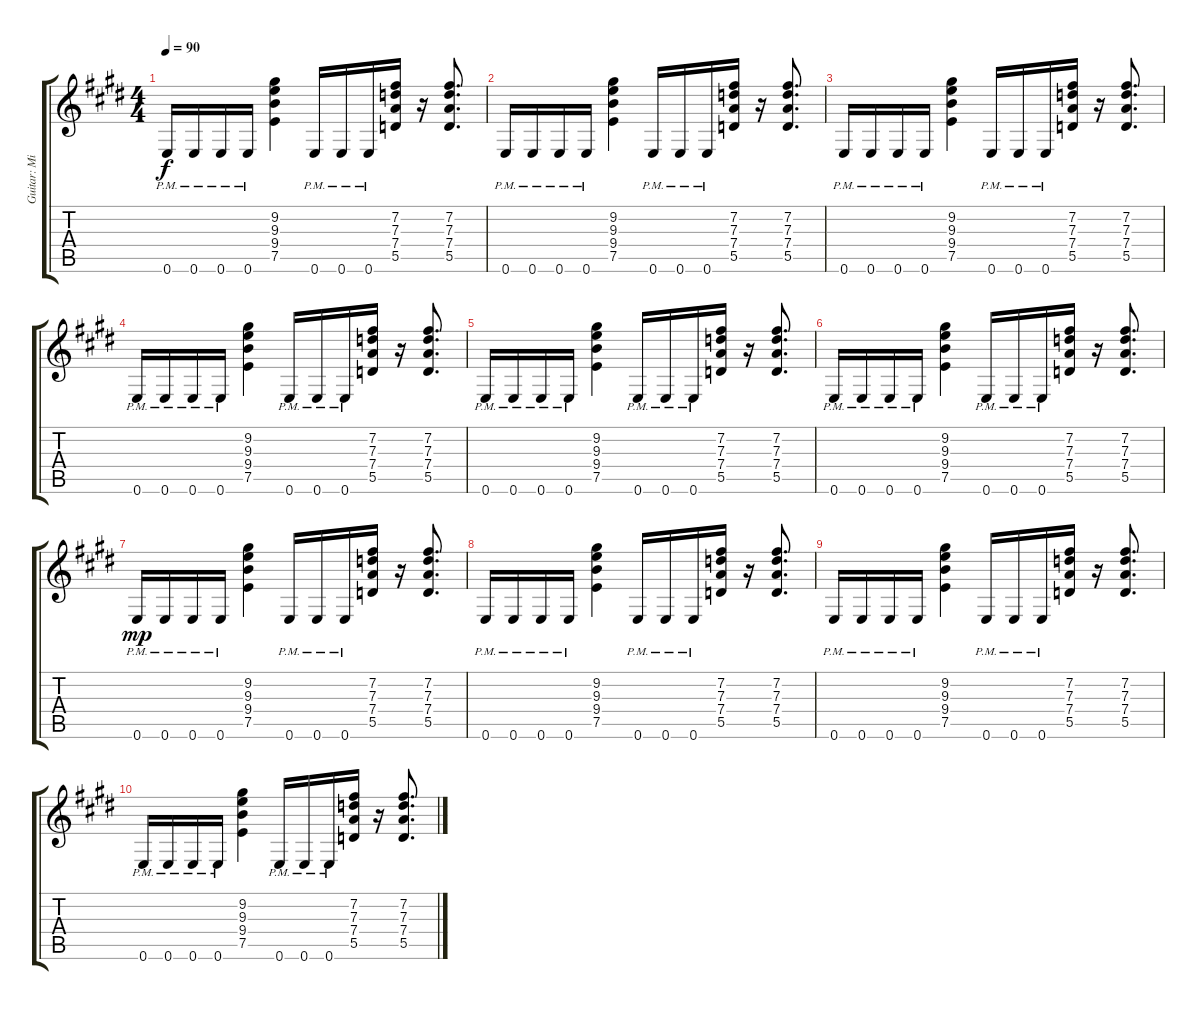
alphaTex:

\track ("Guitar: Michael" "Guitar: Mi") {instrument distortionguitar}
\staff {score tabs}
\tuning (E4 B3 G3 D3 A2 E2) {hide}
\ts (4 4)
\tempo 90
\clef g2
\ks e
0.6{pm}.16{dy f} 0.6{pm}.16 0.6{pm}.16 0.6{pm}.16 (9.2 9.3 9.4 7.5).4 0.6{pm}.16 0.6{pm}.16 0.6{pm}.16 (7.2 7.3 7.4 5.5).16 r.16 (7.2 7.3 7.4 5.5).8{d} |
0.6{pm}.16 0.6{pm}.16 0.6{pm}.16 0.6{pm}.16 (9.2 9.3 9.4 7.5).4 0.6{pm}.16 0.6{pm}.16 0.6{pm}.16 (7.2 7.3 7.4 5.5).16 r.16 (7.2 7.3 7.4 5.5).8{d} |
0.6{pm}.16 0.6{pm}.16 0.6{pm}.16 0.6{pm}.16 (9.2 9.3 9.4 7.5).4 0.6{pm}.16 0.6{pm}.16 0.6{pm}.16 (7.2 7.3 7.4 5.5).16 r.16 (7.2 7.3 7.4 5.5).8{d} |
0.6{pm}.16 0.6{pm}.16 0.6{pm}.16 0.6{pm}.16 (9.2 9.3 9.4 7.5).4 0.6{pm}.16 0.6{pm}.16 0.6{pm}.16 (7.2 7.3 7.4 5.5).16 r.16 (7.2 7.3 7.4 5.5).8{d} |
0.6{pm}.16 0.6{pm}.16 0.6{pm}.16 0.6{pm}.16 (9.2 9.3 9.4 7.5).4 0.6{pm}.16 0.6{pm}.16 0.6{pm}.16 (7.2 7.3 7.4 5.5).16 r.16 (7.2 7.3 7.4 5.5).8{d} |
0.6{pm}.16 0.6{pm}.16 0.6{pm}.16 0.6{pm}.16 (9.2 9.3 9.4 7.5).4 0.6{pm}.16 0.6{pm}.16 0.6{pm}.16 (7.2 7.3 7.4 5.5).16 r.16 (7.2 7.3 7.4 5.5).8{d} |
0.6{pm}.16{dy mp} 0.6{pm}.16 0.6{pm}.16 0.6{pm}.16 (9.2 9.3 9.4 7.5).4 0.6{pm}.16 0.6{pm}.16 0.6{pm}.16 (7.2 7.3 7.4 5.5).16 r.16 (7.2 7.3 7.4 5.5).8{d} |
0.6{pm}.16 0.6{pm}.16 0.6{pm}.16 0.6{pm}.16 (9.2 9.3 9.4 7.5).4 0.6{pm}.16 0.6{pm}.16 0.6{pm}.16 (7.2 7.3 7.4 5.5).16 r.16 (7.2 7.3 7.4 5.5).8{d} |
0.6{pm}.16 0.6{pm}.16 0.6{pm}.16 0.6{pm}.16 (9.2 9.3 9.4 7.5).4 0.6{pm}.16 0.6{pm}.16 0.6{pm}.16 (7.2 7.3 7.4 5.5).16 r.16 (7.2 7.3 7.4 5.5).8{d} |
0.6{pm}.16 0.6{pm}.16 0.6{pm}.16 0.6{pm}.16 (9.2 9.3 9.4 7.5).4 0.6{pm}.16 0.6{pm}.16 0.6{pm}.16 (7.2 7.3 7.4 5.5).16 r.16 (7.2 7.3 7.4 5.5).8{d}
